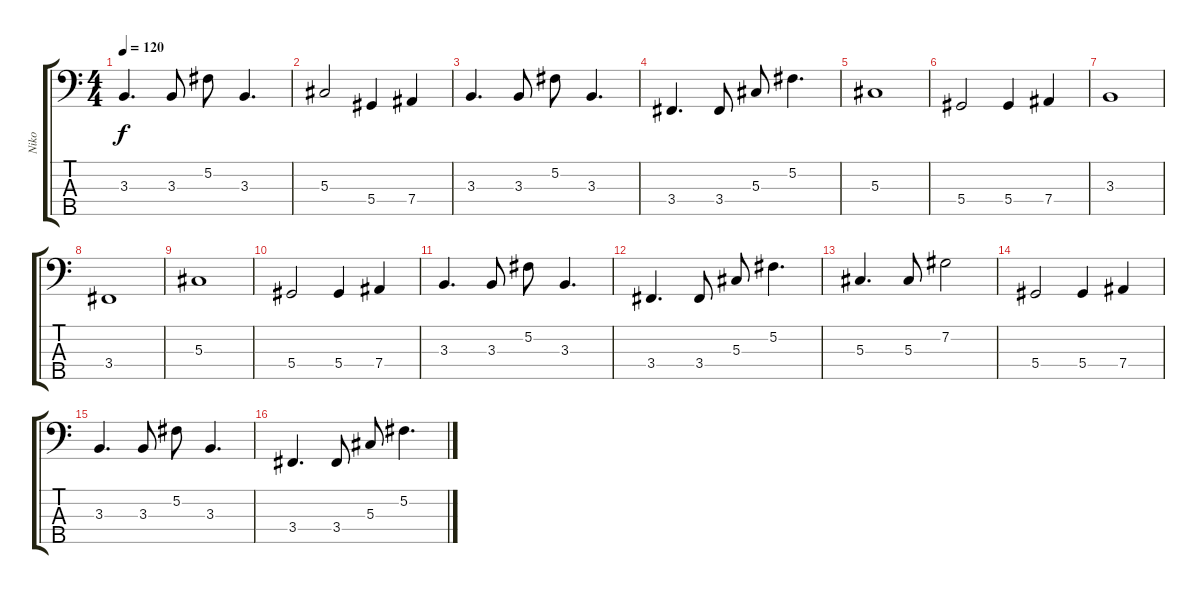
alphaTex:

\track ("Niko" "Niko") {instrument electricbassfinger}
\staff {score tabs}
\tuning (Gb2 Db2 Ab1 Eb1 Bb0) {hide}
\ts (4 4)
\tempo 120
\clef f4
\ks c
3.3.4{d dy f} 3.3.8 5.2.8 3.3.4{d} |
5.3.2 5.4.4 7.4.4 |
3.3.4{d} 3.3.8 5.2.8 3.3.4{d} |
3.4.4{d} 3.4.8 5.3.8 5.2.4{d} |
5.3.1 |
5.4.2 5.4.4 7.4.4 |
3.3.1 |
3.4.1 |
5.3.1 |
5.4.2 5.4.4 7.4.4 |
3.3.4{d} 3.3.8 5.2.8 3.3.4{d} |
3.4.4{d} 3.4.8 5.3.8 5.2.4{d} |
5.3.4{d} 5.3.8 7.2.2 |
5.4.2 5.4.4 7.4.4 |
3.3.4{d} 3.3.8 5.2.8 3.3.4{d} |
3.4.4{d} 3.4.8 5.3.8 5.2.4{d}
